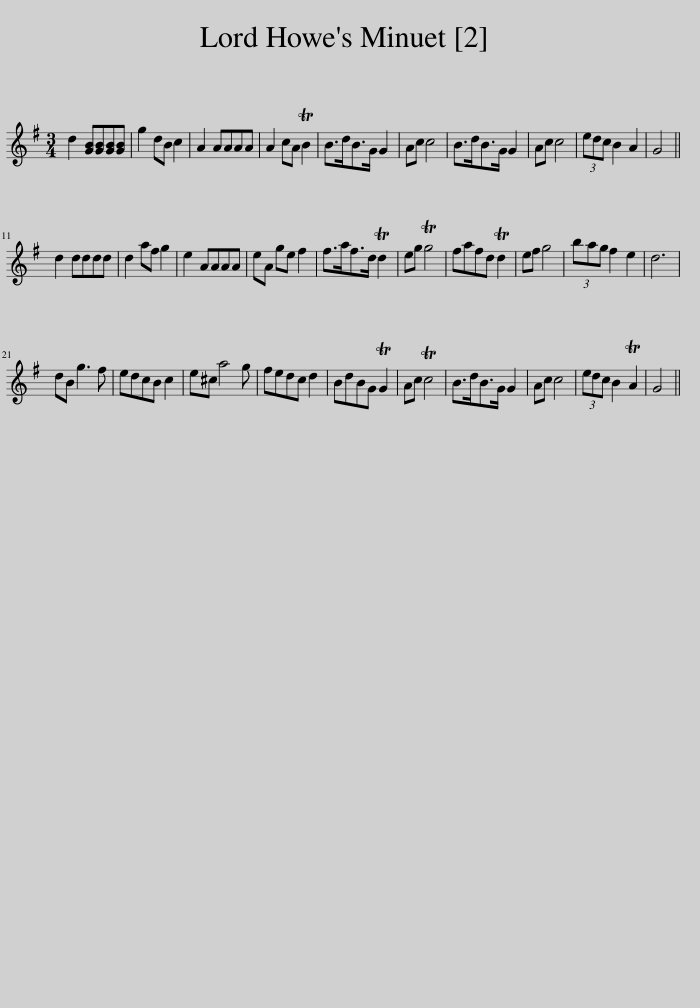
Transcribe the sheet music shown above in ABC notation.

X:1
L:1/8
M:3/4
I:linebreak $
K:G
V:1 treble
V:1
 d2 [GB][GB][GB][GB] | g2 dB c2 | A2 AAAA | A2 cA TB2 | B>dB>G G2 | %5
 Ac c4 | B>dB>G G2 | Ac c4 | (3edc B2 A2 | G4 ||$ %10
 d2 dddd | d2 af g2 | e2 AAAA | eA ge f2 | f>af>d Td2 | %15
 eg Tg4 | fafd Td2 | ef g4 | (3bag f2 e2 | d6 |$ %20
 dB g3 f | edcB c2 | e^c a4 g | fedc d2 | BdBG TG2 | %25
 Ac Tc4 | B>dB>G G2 | Ac c4 | (3edc B2 TA2 | G4 || %30
